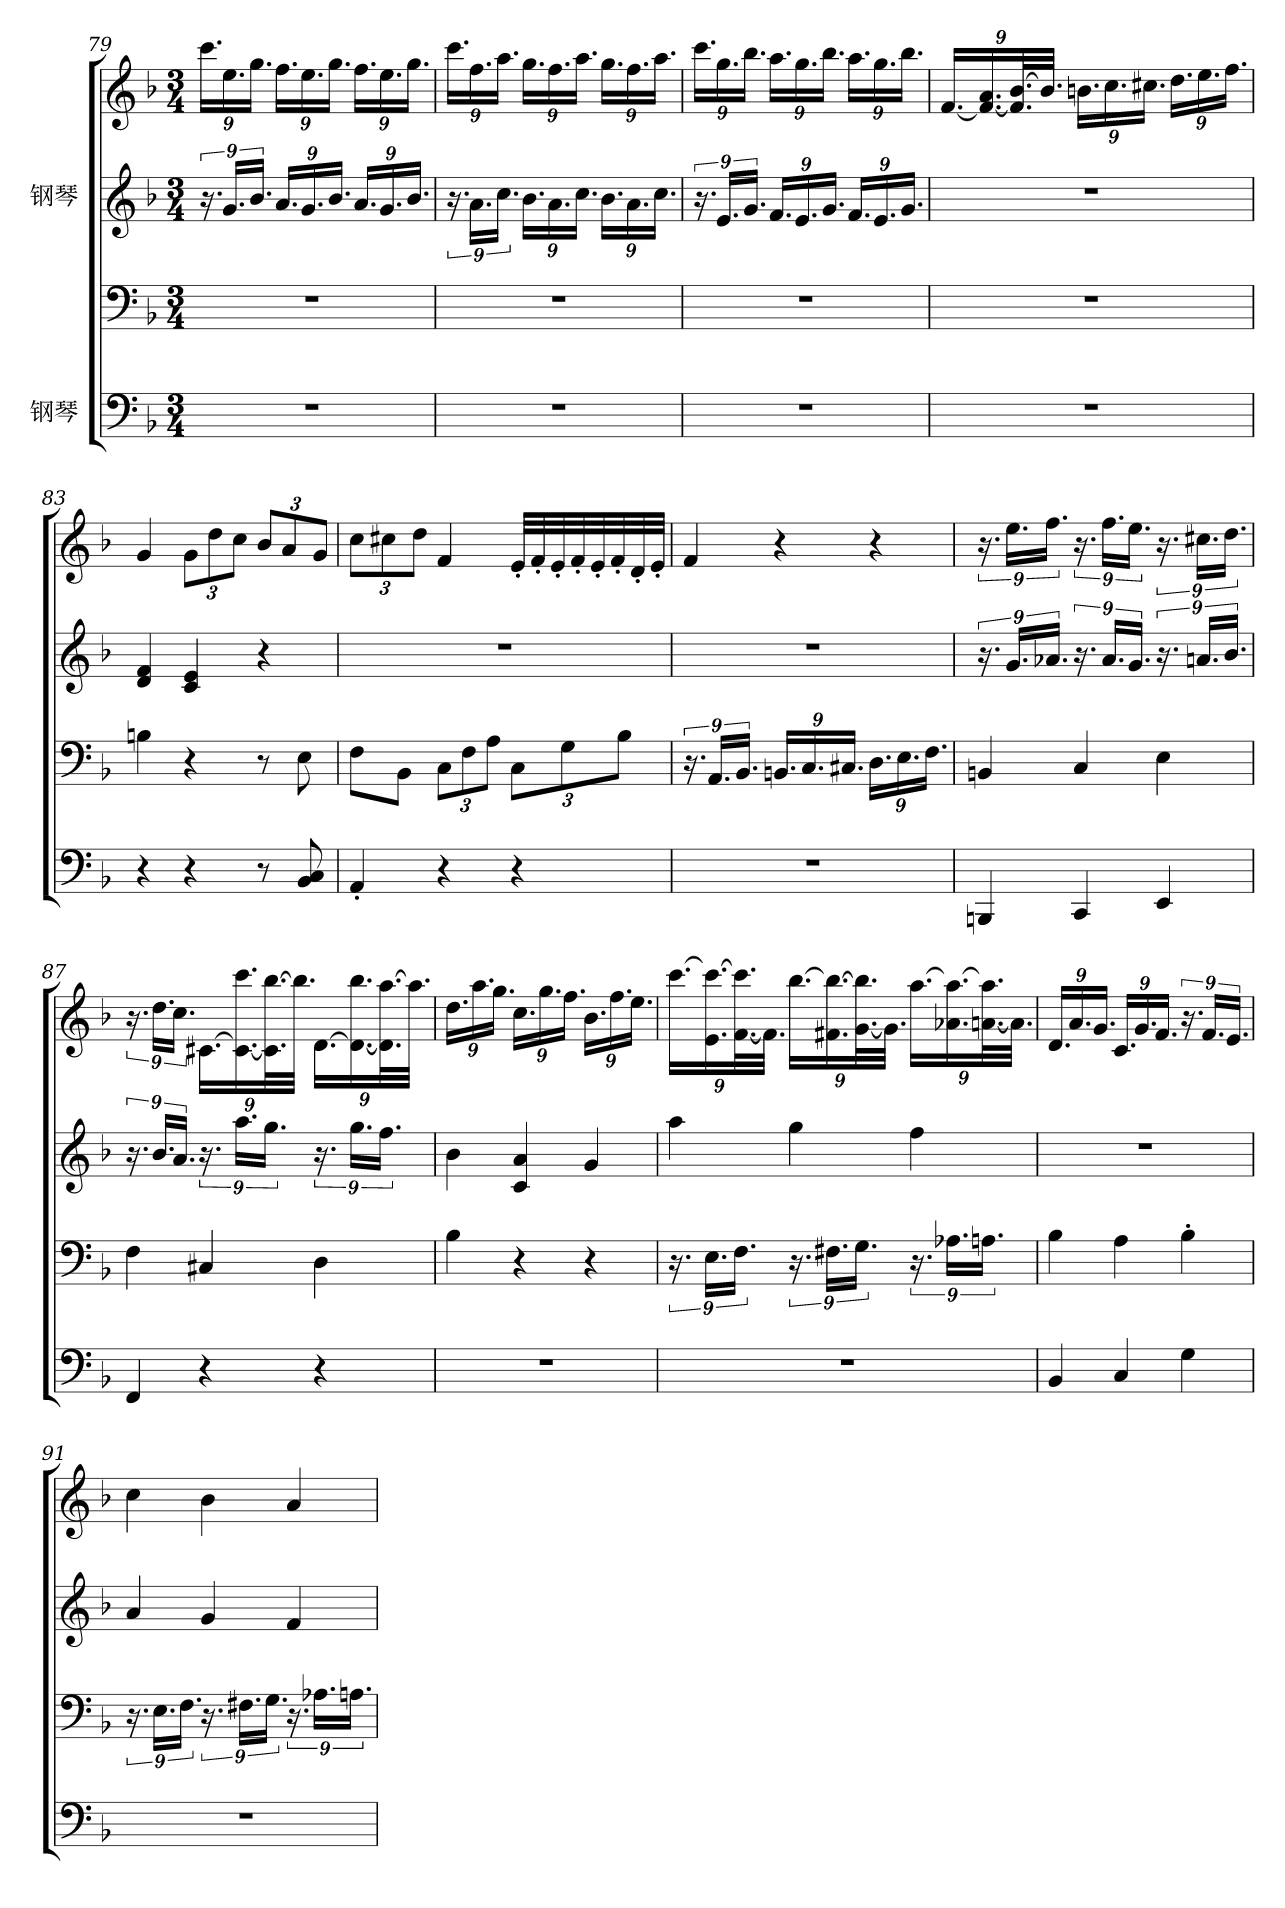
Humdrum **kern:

**kern	**kern	**kern	**kern
*part2	*part2	*part1	*part1
*staff4	*staff3	*staff2	*staff1
*I"钢琴	*	*I"钢琴	*
*clefF4	*clefF4	*clefG2	*clefG2
*k[b-]	*k[b-]	*k[b-]	*k[b-]
*M3/4	*M3/4	*M3/4	*M3/4
*	*	*	*Xbrackettup
=79	=79	=79	=79
2.r	2.r	18.r	18.ccc\LL
.	.	18.g/LL	18.ee\
.	.	18.b-/JJ	18.gg\JJ
.	.	18.a/LL	18.ff\LL
.	.	18.g/	18.ee\
.	.	18.b-/JJ	18.gg\JJ
.	.	18.a/LL	18.ff\LL
.	.	18.g/	18.ee\
.	.	18.b-/JJ	18.gg\JJ
=80	=80	=80	=80
2.r	2.r	18.r	18.ccc\LL
.	.	18.a\LL	18.ff\
.	.	18.cc\JJ	18.aa\JJ
.	.	18.b-\LL	18.gg\LL
.	.	18.a\	18.ff\
.	.	18.cc\JJ	18.aa\JJ
.	.	18.b-\LL	18.gg\LL
.	.	18.a\	18.ff\
.	.	18.cc\JJ	18.aa\JJ
!!LO:PB:g=z
=81	=81	=81	=81
2.r	2.r	18.r	18.ccc\LL
.	.	18.e/LL	18.gg\
.	.	18.g/JJ	18.bb-\JJ
.	.	18.f/LL	18.aa\LL
.	.	18.e/	18.gg\
.	.	18.g/JJ	18.bb-\JJ
.	.	18.f/LL	18.aa\LL
.	.	18.e/	18.gg\
.	.	18.g/JJ	18.bb-\JJ
=82	=82	=82	=82
2.r	2.r	2.r	[18.f/LL
.	.	.	18.f/_ 18.a/
.	.	.	36.f/] [36.b-/L
.	.	.	36.b-/JJJ]
.	.	.	18.bn\LL
.	.	.	18.cc\
.	.	.	18.cc#X\JJ
.	.	.	18.dd\LL
.	.	.	18.ee\
.	.	.	18.ff\JJ
=83	=83	=83	=83
4r	4Bn\	4d/ 4f/	4g/
4r	4r	4c/ 4e/	12g\L
.	.	.	12dd\
.	.	.	12cc\J
8r	8r	4r	12b-/L
.	.	.	12a/
8BB-/ 8C/	8E\	.	.
.	.	.	12g/J
!!LO:LB:g=z
=84	=84	=84	=84
4AA'/	8F\L	2.r	12cc\L
.	.	.	12cc#X\
.	8BB-\J	.	.
.	.	.	12dd\J
*	*Xbrackettup	*	*
4r	12C\L	.	4f/
.	12F\	.	.
.	12A\J	.	.
4r	12C\L	.	32e'/LLL
.	.	.	32f'/
.	.	.	32e'/
.	12G\	.	.
.	.	.	32f'/
.	.	.	32e'/
.	.	.	32f'/
.	12B-\J	.	.
.	.	.	32d'/
.	.	.	32e'/JJJ
=85	=85	=85	=85
*	*brackettup	*	*
2.r	18.r	2.r	4f/
.	18.AA/LL	.	.
.	18.BB-/JJ	.	.
.	18.BBn/LL	.	4r
.	18.C/	.	.
.	18.C#X/JJ	.	.
.	18.D\LL	.	4r
.	18.E\	.	.
.	18.F\JJ	.	.
!!LO:LB:g=z
=86	=86	=86	=86
*	*	*	*brackettup
4BBBn/	4BBn/	18.r	18.r
.	.	18.g/LL	18.ee\LL
.	.	18.a-X/JJ	18.ff\JJ
4CC/	4C/	18.r	18.r
.	.	18.a-/LL	18.ff\LL
.	.	18.g/JJ	18.ee\JJ
4EE/	4E\	18.r	18.r
.	.	18.an/LL	18.cc#X\LL
.	.	18.b-/JJ	18.dd\JJ
=87	=87	=87	=87
4FF/	4F\	18.r	18.r
.	.	18.b-/LL	18.dd\LL
.	.	18.a/JJ	18.cc\JJ
4r	4C#X/	18.r	[18.c#X\LL
.	.	18.aa\LL	18.c#\_ 18.ccc\
.	.	18.gg\JJ	36.c#\] [36.bb-\L
.	.	.	36.bb-\JJJ]
4r	4D\	18.r	[18.d\LL
.	.	18.gg\LL	18.d\_ 18.bb-\
.	.	18.ff\JJ	36.d\] [36.aa\L
.	.	.	36.aa\JJJ]
!!LO:PB:g=z
=88	=88	=88	=88
*	*	*	*Xbrackettup
2.r	4B-\	4b-\	18.dd\LL
.	.	.	18.aa\
.	.	.	18.gg\JJ
.	4r	4c/ 4a/	18.cc\LL
.	.	.	18.gg\
.	.	.	18.ff\JJ
.	4r	4g/	18.b-\LL
.	.	.	18.ff\
.	.	.	18.ee\JJ
=89	=89	=89	=89
2.r	18.r	4aa\	[18.ccc\LL
.	18.E\LL	.	18.e\ 18.ccc\_
.	18.F\JJ	.	[36.f\ 36.ccc\]L
.	.	.	36.f\JJJ]
.	18.r	4gg\	[18.bb-\LL
.	18.F#X\LL	.	18.f#X\ 18.bb-\_
.	18.G\JJ	.	[36.g\ 36.bb-\]L
.	.	.	36.g\JJJ]
.	18.r	4ff\	[18.aa\LL
.	18.A-X\LL	.	18.a-X\ 18.aa\_
.	18.An\JJ	.	[36.an\ 36.aa\]L
.	.	.	36.a\JJJ]
!!LO:LB:g=z
=90	=90	=90	=90
*	*	*	*brackettup
4BB-/	4B-\	2.r	18.d/LL
.	.	.	18.a/
.	.	.	18.g/JJ
4C/	4A\	.	18.c/LL
.	.	.	18.g/
.	.	.	18.f/JJ
4G\	4B-'\	.	18.r
.	.	.	18.f/LL
.	.	.	18.e/JJ
=91	=91	=91	=91
2.r	18.r	4a/	4cc\
.	18.E\LL	.	.
.	18.F\JJ	.	.
.	18.r	4g/	4b-\
.	18.F#X\LL	.	.
.	18.G\JJ	.	.
.	18.r	4f/	4a/
.	18.A-X\LL	.	.
.	18.An\JJ	.	.
=	=	=	=
*-	*-	*-	*-
